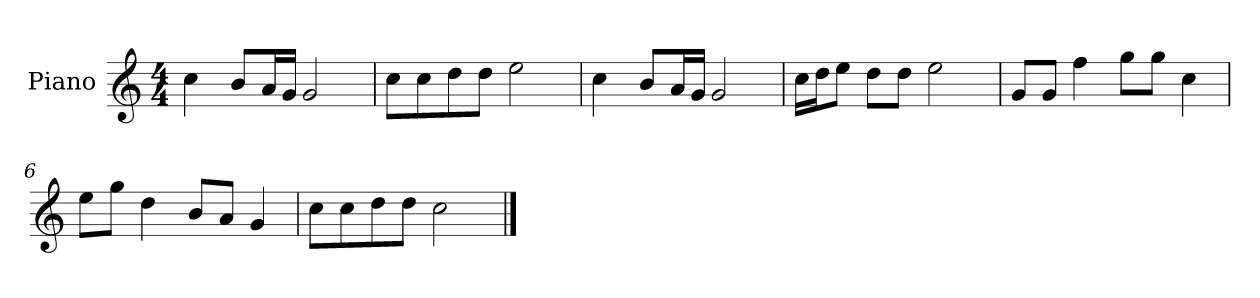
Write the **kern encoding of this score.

**kern
*part1
*staff1
*I"Piano
*I'P-no
*clefG2
*k[]
*M4/4
*MM90
=1
4cc\
8b/L
16a/L
16g/JJ
2g/
=2
8cc\L
8cc\
8dd\
8dd\J
2ee\
=3
4cc\
8b/L
16a/L
16g/JJ
2g/
=4
16cc\LL
16dd\J
8ee\J
8dd\L
8dd\J
2ee\
=5
8g/L
8g/J
4ff\
8gg\L
8gg\J
4cc\
=6
8ee\L
8gg\J
4dd\
8b/L
8a/J
4g/
=7
8cc\L
8cc\
8dd\
8dd\J
2cc\
==
*-
